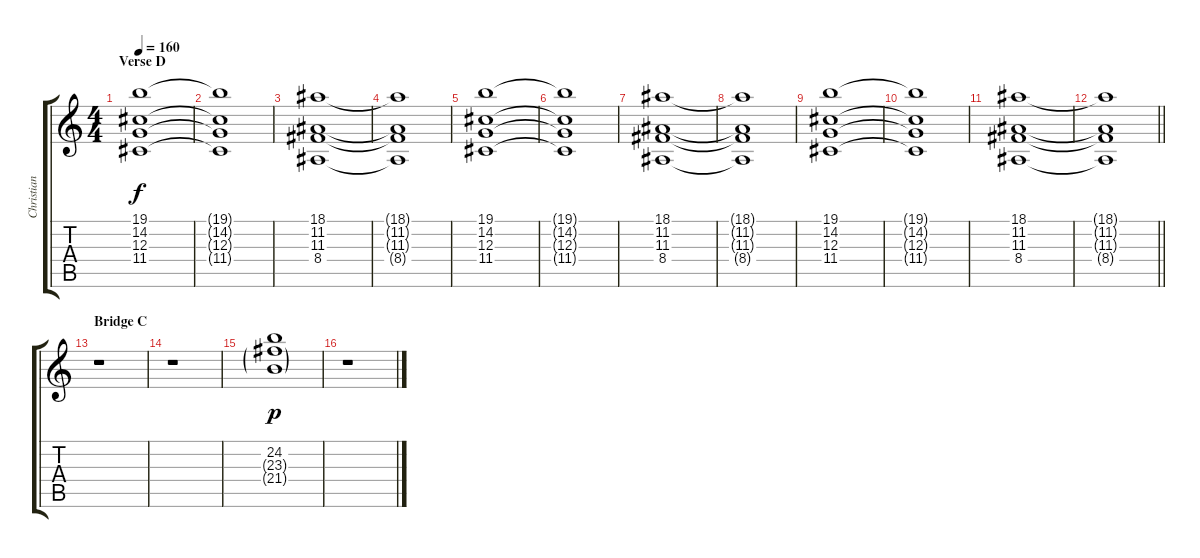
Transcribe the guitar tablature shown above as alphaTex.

\track ("Christian Kretschmar" "Christian ") {instrument stringensemble2}
\staff {score tabs}
\tuning (E4 B3 G3 D3 A2 E2) {hide}
\ts (4 4)
\section ("" "Verse D")
\tempo 160
\clef g2
\ks c
(19.1 14.2 12.3 11.4).1{dy f} |
(19.1{t} 14.2{t} 12.3{t} 11.4{t}).1 |
(18.1 11.2 11.3 8.4).1 |
(18.1{t} 11.2{t} 11.3{t} 8.4{t}).1 |
(19.1 14.2 12.3 11.4).1 |
(19.1{t} 14.2{t} 12.3{t} 11.4{t}).1 |
(18.1 11.2 11.3 8.4).1 |
(18.1{t} 11.2{t} 11.3{t} 8.4{t}).1 |
(19.1 14.2 12.3 11.4).1 |
(19.1{t} 14.2{t} 12.3{t} 11.4{t}).1 |
(18.1 11.2 11.3 8.4).1 |
\barLineRight lightlight
(18.1{t} 11.2{t} 11.3{t} 8.4{t}).1 |
\section ("" "Bridge C")
r.1{instrument fx3crystal} |
r.1 |
(24.2 23.3{g} 21.4{g}).1{dy p} |
r.1
